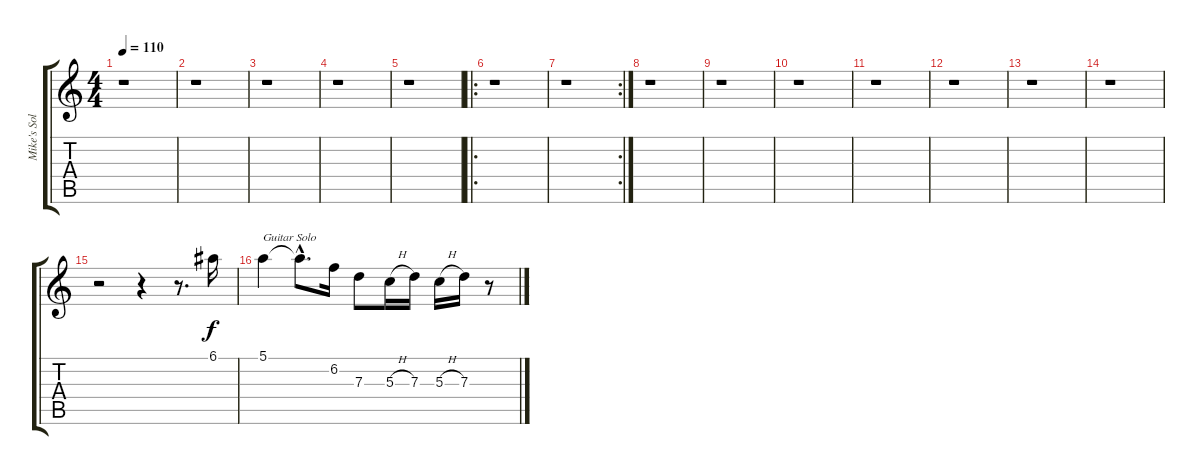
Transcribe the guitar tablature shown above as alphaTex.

\track ("Mike's Solo" "Mike's Sol") {instrument overdrivenguitar}
\staff {score tabs}
\tuning (E4 B3 G3 D3 A2 E2) {hide}
\ts (4 4)
\tempo 110
\clef g2
\ks c
r.1{dy f} |
r.1 |
r.1 |
r.1 |
r.1 |
\ro
r.1 |
\rc 2
r.1 |
r.1 |
r.1 |
r.1 |
r.1 |
r.1 |
r.1 |
r.1 |
r.2 r.4 r.8{d} 6.1.16 |
5.1.4{txt "Guitar Solo"} 5.1{hac t}.8{d} 6.2.16 7.3.8 5.3{h}.16 7.3.16 5.3{h}.16 7.3.16 r.8
